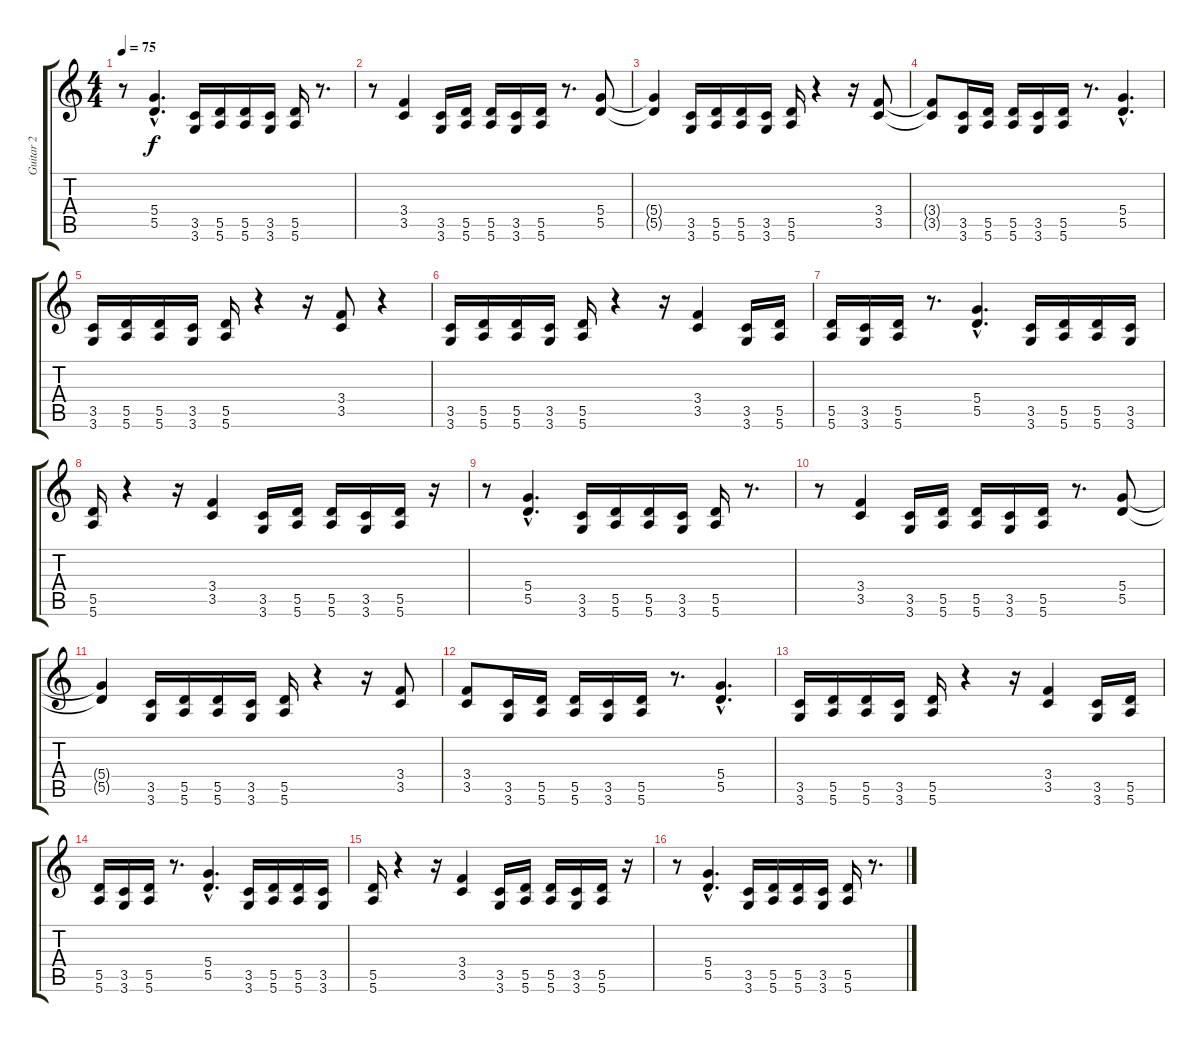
\track ("Guitar 2" "Guitar 2") {instrument distortionguitar}
\staff {score tabs}
\tuning (E4 B3 G3 D3 A2 E2) {hide}
\ts (4 4)
\tempo 75
\clef g2
\ks c
r.8{dy f} (5.4{hac} 5.5{hac}).4{d} (3.5 3.6).16 (5.5 5.6).16 (5.5 5.6).16 (3.5 3.6).16 (5.5 5.6).16 r.8{d} |
r.8 (3.4 3.5).4 (3.5 3.6).16 (5.5 5.6).16 (5.5 5.6).16 (3.5 3.6).16 (5.5 5.6).16 r.8{d} (5.4 5.5).8 |
(5.4{t} 5.5{t}).4 (3.5 3.6).16 (5.5 5.6).16 (5.5 5.6).16 (3.5 3.6).16 (5.5 5.6).16 r.4 r.16 (3.4 3.5).8 |
(3.4{t} 3.5{t}).8 (3.5 3.6).16 (5.5 5.6).16 (5.5 5.6).16 (3.5 3.6).16 (5.5 5.6).16 r.8{d} (5.4{hac} 5.5{hac}).4{d} |
(3.5 3.6).16 (5.5 5.6).16 (5.5 5.6).16 (3.5 3.6).16 (5.5 5.6).16 r.4 r.16 (3.4 3.5).8 r.4 |
(3.5 3.6).16 (5.5 5.6).16 (5.5 5.6).16 (3.5 3.6).16 (5.5 5.6).16 r.4 r.16 (3.4 3.5).4 (3.5 3.6).16 (5.5 5.6).16 |
(5.5 5.6).16 (3.5 3.6).16 (5.5 5.6).16 r.8{d} (5.4{hac} 5.5{hac}).4{d} (3.5 3.6).16 (5.5 5.6).16 (5.5 5.6).16 (3.5 3.6).16 |
(5.5 5.6).16 r.4 r.16 (3.4 3.5).4 (3.5 3.6).16 (5.5 5.6).16 (5.5 5.6).16 (3.5 3.6).16 (5.5 5.6).16 r.16 |
r.8 (5.4{hac} 5.5{hac}).4{d} (3.5 3.6).16 (5.5 5.6).16 (5.5 5.6).16 (3.5 3.6).16 (5.5 5.6).16 r.8{d} |
r.8 (3.4 3.5).4 (3.5 3.6).16 (5.5 5.6).16 (5.5 5.6).16 (3.5 3.6).16 (5.5 5.6).16 r.8{d} (5.4 5.5).8 |
(5.4{t} 5.5{t}).4 (3.5 3.6).16 (5.5 5.6).16 (5.5 5.6).16 (3.5 3.6).16 (5.5 5.6).16 r.4 r.16 (3.4 3.5).8 |
(3.4 3.5).8 (3.5 3.6).16 (5.5 5.6).16 (5.5 5.6).16 (3.5 3.6).16 (5.5 5.6).16 r.8{d} (5.4{hac} 5.5{hac}).4{d} |
(3.5 3.6).16 (5.5 5.6).16 (5.5 5.6).16 (3.5 3.6).16 (5.5 5.6).16 r.4 r.16 (3.4 3.5).4 (3.5 3.6).16 (5.5 5.6).16 |
(5.5 5.6).16 (3.5 3.6).16 (5.5 5.6).16 r.8{d} (5.4{hac} 5.5{hac}).4{d} (3.5 3.6).16 (5.5 5.6).16 (5.5 5.6).16 (3.5 3.6).16 |
(5.5 5.6).16 r.4 r.16 (3.4 3.5).4 (3.5 3.6).16 (5.5 5.6).16 (5.5 5.6).16 (3.5 3.6).16 (5.5 5.6).16 r.16 |
r.8 (5.4{hac} 5.5{hac}).4{d} (3.5 3.6).16 (5.5 5.6).16 (5.5 5.6).16 (3.5 3.6).16 (5.5 5.6).16 r.8{d}
